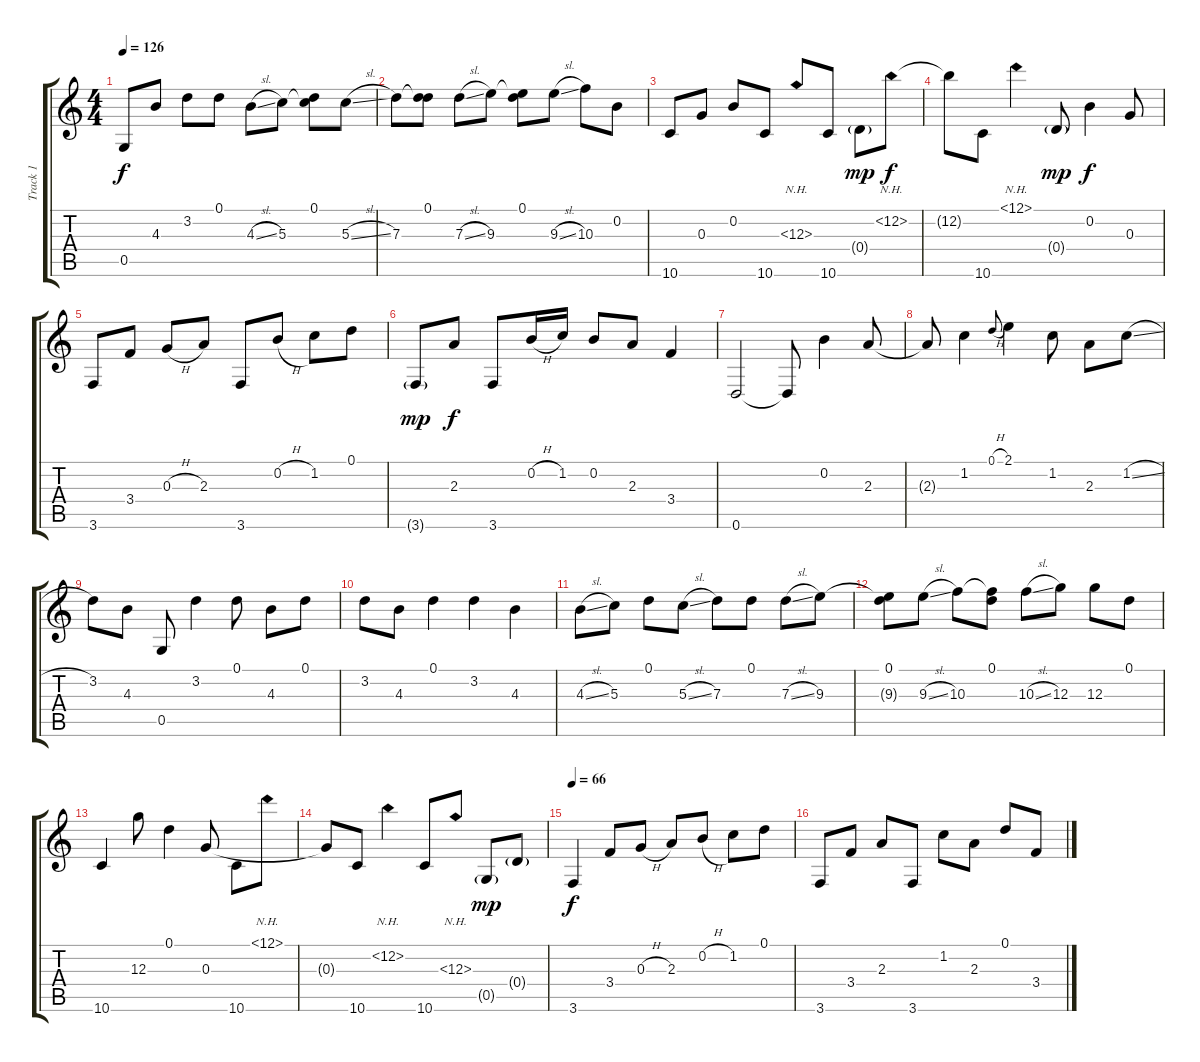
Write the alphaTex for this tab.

\track ("Track 1" "Track 1") {instrument acousticguitarsteel}
\staff {score tabs}
\tuning (D4 B3 G3 D3 G2 D2) {hide}
\ts (4 4)
\tempo 126
\clef g2
\ks c
0.5.8{dy f} 4.3.8 3.2.8 0.1.8 4.3{sl}.8 5.3.8 (0.1 5.3{t}).8 5.3{sl}.8 |
7.3.8 (0.1 7.3{t}).8 7.3{sl}.8 9.3.8 (0.1 9.3{t}).8 9.3{sl}.8 10.3.8 0.2.8 |
10.6.8 0.3.8 0.2.8 10.6.8 12.3{nh}.8 10.6.8 0.4{g}.8{dy mp} 12.2{nh}.8{dy f} |
12.2{t}.8 10.6.8 12.1{nh}.4 0.4{g}.8{dy mp} 0.2.4{dy f} 0.3.8 |
3.6.8 3.4.8 0.3{h}.8 2.3.8 3.6.8 0.2{h}.8 1.2.8 0.1.8 |
3.6{g}.8{dy mp} 2.3.8{dy f} 3.6.8 0.2{h}.16 1.2.16 0.2.8 2.3.8 3.4.4 |
0.6.2 0.6{t}.8 0.2.4 2.3.8 |
2.3{t}.8 1.2.4 0.1{h}.8{gr onbeat} 2.1.4 1.2.8 2.3.8 1.2{sl}.8 |
3.2.8 4.3.8 0.5.8 3.2.4 0.1.8 4.3.8 0.1.8 |
3.2.8 4.3.8 0.1.4 3.2.4 4.3.4 |
4.3{sl}.8 5.3.8 0.1.8 5.3{sl}.8 7.3.8 0.1.8 7.3{sl}.8 9.3.8 |
(0.1 9.3{t}).8 9.3{sl}.8 10.3.8 (0.1 10.3{t}).8 10.3{sl}.8 12.3.8 12.3.8 0.1.8 |
10.6.4{volume 7} 12.3.8 0.1.4 0.3.8 10.6.8 12.1{nh}.8 |
0.3{t}.8 10.6.8 12.2{nh}.4 10.6.8 12.3{nh}.8 0.5{g}.8{dy mp} 0.4{g}.8 |
\tempo 66
3.6.4{dy f volume 5} 3.4.8 0.3{h}.8 2.3.8 0.2{h}.8 1.2.8 0.1.8 |
3.6.8 3.4.8 2.3.8 3.6.8 1.2.8 2.3.8 0.1.8 3.4.8
